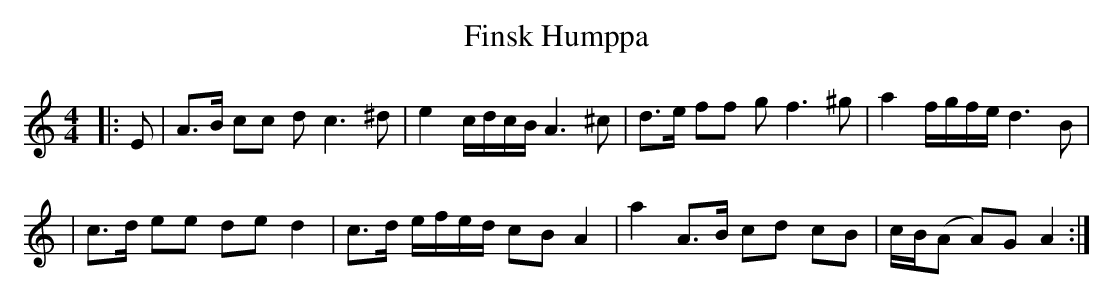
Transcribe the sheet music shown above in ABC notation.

X:1
T:Finsk Humppa
M:4/4
L:1/8
K:Am
|: E | A>B cc dc3^d | e2 c/d/c/B/ A3^c | d>e ff gf3^g | a2 f/g/f/e/ d3B |
|c>d ee de d2 | c>d e/f/e/d/ cB A2 | a2 A>B cd cB | c/B/(A A)G A2 :|
